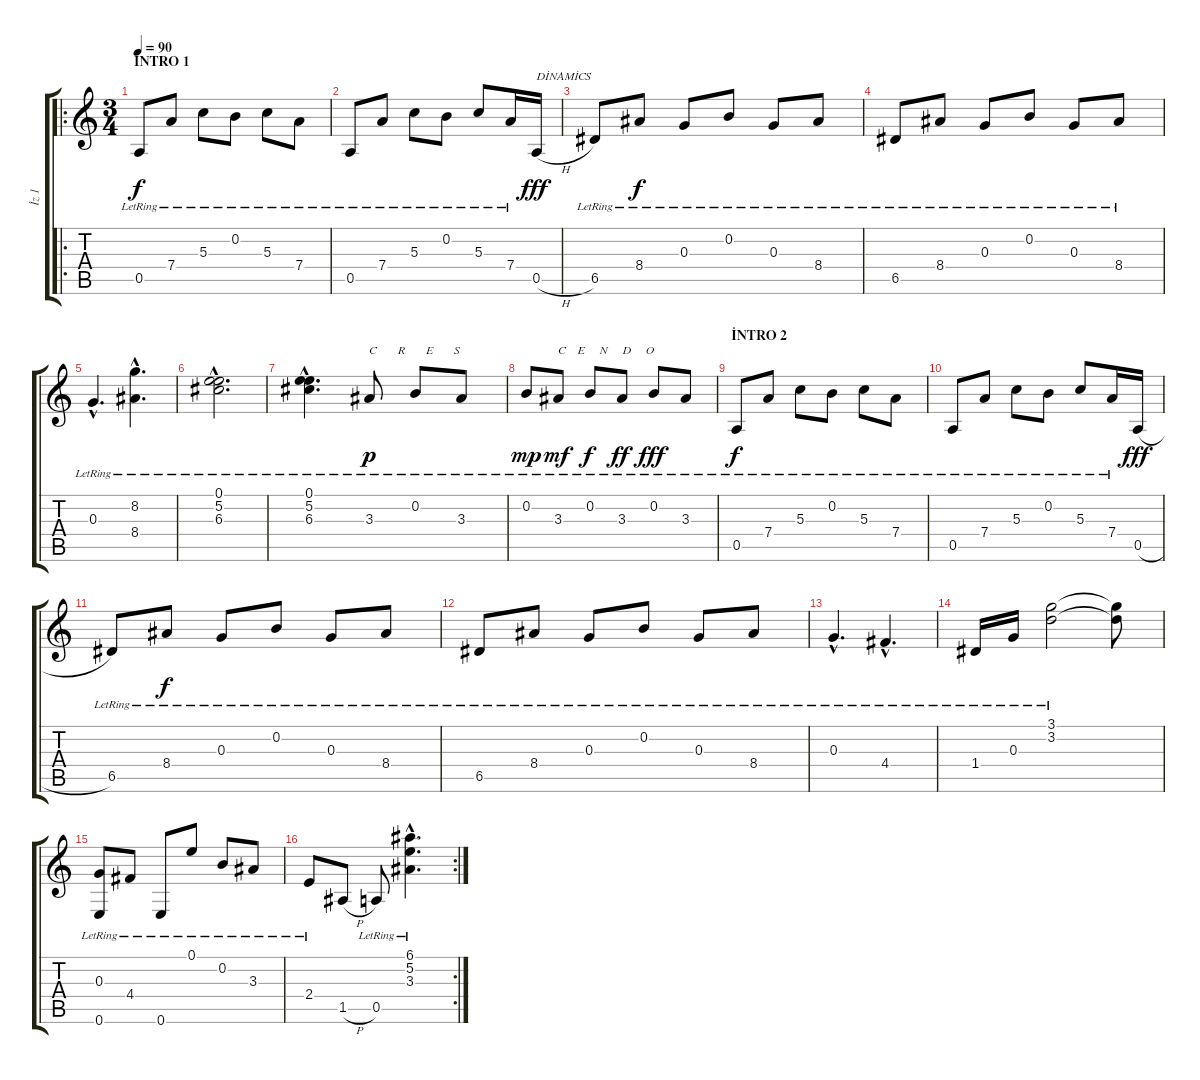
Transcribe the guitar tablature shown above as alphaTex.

\track ("İz 1" "İz 1") {instrument acousticguitarsteel}
\staff {score tabs}
\tuning (E4 B3 G3 D3 A2 E2) {hide}
\ro
\ts (3 4)
\section ("" "İNTRO 1")
\tempo 90
\clef g2
\ks c
0.5{lr}.8{dy f instrument acousticguitarsteel} 7.4{lr}.8 5.3{lr}.8 0.2{lr}.8 5.3{lr}.8 7.4{lr}.8 |
0.5{lr}.8 7.4{lr}.8 5.3{lr}.8 0.2{lr}.8 5.3{lr}.8 7.4{lr}.16 0.5{h}.16{txt "DİNAMİCS" dy fff} |
6.5{lr}.8 8.4{lr}.8{dy f} 0.3{lr}.8 0.2{lr}.8 0.3{lr}.8 8.4{lr}.8 |
6.5{lr}.8 8.4{lr}.8 0.3{lr}.8 0.2{lr}.8 0.3{lr}.8 8.4{lr}.8 |
0.3{hac lr}.4{d} (8.2{hac lr} 8.4{hac lr}).4{d} |
(0.1{hac lr} 5.2{hac lr} 6.3{hac lr}).2{d} |
(0.1{hac lr} 5.2{hac lr} 6.3{hac lr}).4{d} 3.3{lr}.8{txt "C       R       E       S" dy p} 0.2{lr}.8 3.3{lr}.8 |
0.2{lr}.8{dy mp} 3.3{lr}.8{txt "C    E     N     D     O" dy mf} 0.2{lr}.8{dy f} 3.3{lr}.8{dy ff} 0.2{lr}.8{dy fff} 3.3{lr}.8 |
\section ("" "İNTRO 2")
0.5{lr}.8{dy f} 7.4{lr}.8 5.3{lr}.8 0.2{lr}.8 5.3{lr}.8 7.4{lr}.8 |
0.5{lr}.8 7.4{lr}.8 5.3{lr}.8 0.2{lr}.8 5.3{lr}.8 7.4{lr}.16 0.5{h}.16{dy fff} |
6.5{lr}.8 8.4{lr}.8{dy f} 0.3{lr}.8 0.2{lr}.8 0.3{lr}.8 8.4{lr}.8 |
6.5{lr}.8 8.4{lr}.8 0.3{lr}.8 0.2{lr}.8 0.3{lr}.8 8.4{lr}.8 |
0.3{hac lr}.4{d} 4.4{hac lr}.4{d} |
1.4{lr}.16 0.3{lr}.16 (3.1{lr} 3.2{lr}).2 (3.1{t} 3.2{t}).8 |
(0.3{lr} 0.6{lr}).8 4.4{lr}.8 0.6{lr}.8 0.1{lr}.8 0.2{lr}.8 3.3{lr}.8 |
\rc 2
2.4{lr}.8 1.5{h}.8 0.5{lr}.8 (6.1{hac lr} 5.2{hac lr} 3.3{hac lr}).4{d}
